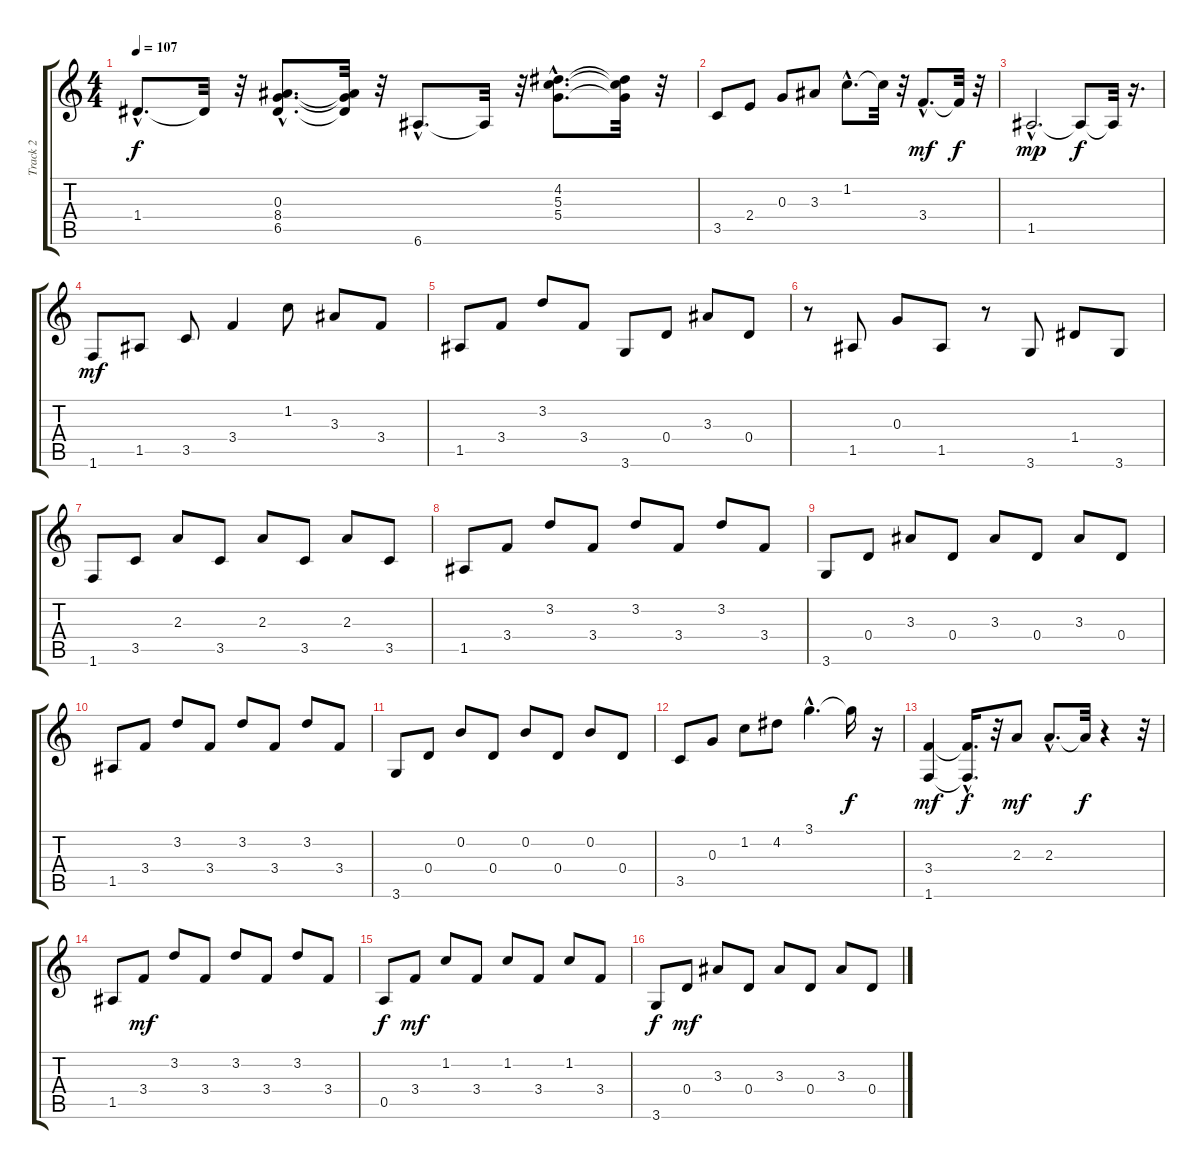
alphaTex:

\track ("Track 2" "Track 2") {instrument acousticguitarsteel}
\staff {score tabs}
\tuning (E4 B3 G3 D3 A2 E2) {hide}
\ts (4 4)
\tempo 107
\clef g2
\ks c
1.4{hac}.8{d dy f} 1.4{t}.32 r.32 (0.3{hac} 8.4{hac} 6.5{hac}).8{d} (0.3{t} 8.4{t} 6.5{t}).32 r.32 6.6{hac}.8{d} 6.6{t}.32 r.32 (4.2{hac} 5.3{hac} 5.4{hac}).8{d} (4.2{t} 5.3{t} 5.4{t}).32 r.32 |
3.5.8 2.4.8 0.3.8 3.3.8 1.2{hac}.8{d} 1.2{t}.32 r.32 3.4{hac}.8{d dy mf} 3.4{t}.32{dy f} r.32 |
1.5{hac}.2{d dy mp} 1.5{t}.8{dy f} 1.5{t}.32 r.16{d} |
1.6.8{dy mf} 1.5.8 3.5.8 3.4.4 1.2.8 3.3.8 3.4.8 |
1.5.8 3.4.8 3.2.8 3.4.8 3.6.8 0.4.8 3.3.8 0.4.8 |
r.8 1.5.8 0.3.8 1.5.8 r.8 3.6.8 1.4.8 3.6.8 |
1.6.8 3.5.8 2.3.8 3.5.8 2.3.8 3.5.8 2.3.8 3.5.8 |
1.5.8 3.4.8 3.2.8 3.4.8 3.2.8 3.4.8 3.2.8 3.4.8 |
3.6.8 0.4.8 3.3.8 0.4.8 3.3.8 0.4.8 3.3.8 0.4.8 |
1.5.8 3.4.8 3.2.8 3.4.8 3.2.8 3.4.8 3.2.8 3.4.8 |
3.6.8 0.4.8 0.2.8 0.4.8 0.2.8 0.4.8 0.2.8 0.4.8 |
3.5.8 0.3.8 1.2.8 4.2.8 3.1{hac}.4{d} 3.1{t}.16{dy f} r.16 |
(3.4 1.6).4{dy mf} (3.4{hac t} 1.6{hac t}).16{d dy f} r.32 2.3.8{dy mf} 2.3{hac}.8{d} 2.3{t}.32{dy f} r.4 r.32 |
1.5.8 3.4.8{dy mf} 3.2.8 3.4.8 3.2.8 3.4.8 3.2.8 3.4.8 |
0.5.8{dy f} 3.4.8{dy mf} 1.2.8 3.4.8 1.2.8 3.4.8 1.2.8 3.4.8 |
3.6.8{dy f} 0.4.8{dy mf} 3.3.8 0.4.8 3.3.8 0.4.8 3.3.8 0.4.8
